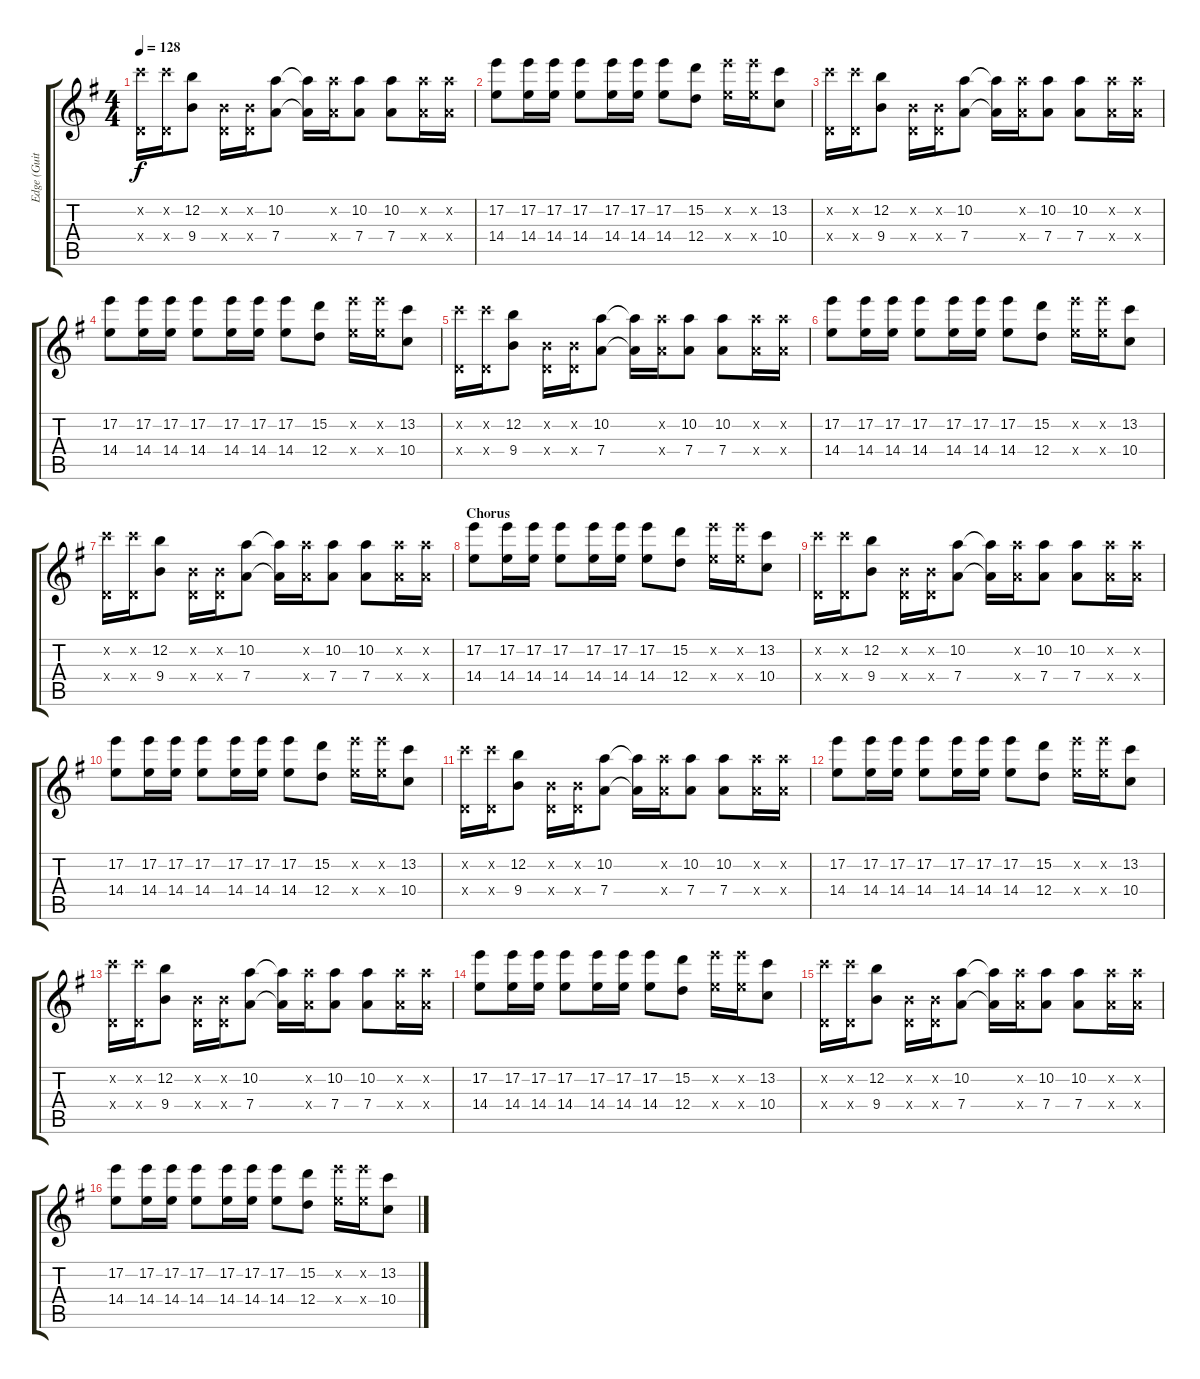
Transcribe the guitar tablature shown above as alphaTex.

\track ("Edge (Guitar 2)" "Edge (Guit") {instrument distortionguitar}
\staff {score tabs}
\tuning (E4 B3 G3 D3 A2 E2) {hide}
\ts (4 4)
\tempo 128
\clef g2
\ks g
(13.2{x} 0.4{x}).16{dy f} (13.2{x} 0.4{x}).16 (12.2 9.4).8 (0.2{x} 0.4{x}).16 (0.2{x} 0.4{x}).16 (10.2 7.4).8 (10.2{t} 7.4{t}).16 (10.2{x} 7.4{x}).16 (10.2 7.4).8 (10.2 7.4).8 (10.2{x} 7.4{x}).16 (10.2{x} 7.4{x}).16 |
(17.2 14.4).8 (17.2 14.4).16 (17.2 14.4).16 (17.2 14.4).8 (17.2 14.4).16 (17.2 14.4).16 (17.2 14.4).8 (15.2 12.4).8 (17.2{x} 14.4{x}).16 (17.2{x} 14.4{x}).16 (13.2 10.4).8 |
(13.2{x} 0.4{x}).16 (13.2{x} 0.4{x}).16 (12.2 9.4).8 (0.2{x} 0.4{x}).16 (0.2{x} 0.4{x}).16 (10.2 7.4).8 (10.2{t} 7.4{t}).16 (10.2{x} 7.4{x}).16 (10.2 7.4).8 (10.2 7.4).8 (10.2{x} 7.4{x}).16 (10.2{x} 7.4{x}).16 |
(17.2 14.4).8 (17.2 14.4).16 (17.2 14.4).16 (17.2 14.4).8 (17.2 14.4).16 (17.2 14.4).16 (17.2 14.4).8 (15.2 12.4).8 (17.2{x} 14.4{x}).16 (17.2{x} 14.4{x}).16 (13.2 10.4).8 |
(13.2{x} 0.4{x}).16 (13.2{x} 0.4{x}).16 (12.2 9.4).8 (0.2{x} 0.4{x}).16 (0.2{x} 0.4{x}).16 (10.2 7.4).8 (10.2{t} 7.4{t}).16 (10.2{x} 7.4{x}).16 (10.2 7.4).8 (10.2 7.4).8 (10.2{x} 7.4{x}).16 (10.2{x} 7.4{x}).16 |
(17.2 14.4).8 (17.2 14.4).16 (17.2 14.4).16 (17.2 14.4).8 (17.2 14.4).16 (17.2 14.4).16 (17.2 14.4).8 (15.2 12.4).8 (17.2{x} 14.4{x}).16 (17.2{x} 14.4{x}).16 (13.2 10.4).8 |
(13.2{x} 0.4{x}).16 (13.2{x} 0.4{x}).16 (12.2 9.4).8 (0.2{x} 0.4{x}).16 (0.2{x} 0.4{x}).16 (10.2 7.4).8 (10.2{t} 7.4{t}).16 (10.2{x} 7.4{x}).16 (10.2 7.4).8 (10.2 7.4).8 (10.2{x} 7.4{x}).16 (10.2{x} 7.4{x}).16 |
\section ("" "Chorus")
(17.2 14.4).8 (17.2 14.4).16 (17.2 14.4).16 (17.2 14.4).8 (17.2 14.4).16 (17.2 14.4).16 (17.2 14.4).8 (15.2 12.4).8 (17.2{x} 14.4{x}).16 (17.2{x} 14.4{x}).16 (13.2 10.4).8 |
(13.2{x} 0.4{x}).16 (13.2{x} 0.4{x}).16 (12.2 9.4).8 (0.2{x} 0.4{x}).16 (0.2{x} 0.4{x}).16 (10.2 7.4).8 (10.2{t} 7.4{t}).16 (10.2{x} 7.4{x}).16 (10.2 7.4).8 (10.2 7.4).8 (10.2{x} 7.4{x}).16 (10.2{x} 7.4{x}).16 |
(17.2 14.4).8 (17.2 14.4).16 (17.2 14.4).16 (17.2 14.4).8 (17.2 14.4).16 (17.2 14.4).16 (17.2 14.4).8 (15.2 12.4).8 (17.2{x} 14.4{x}).16 (17.2{x} 14.4{x}).16 (13.2 10.4).8 |
(13.2{x} 0.4{x}).16 (13.2{x} 0.4{x}).16 (12.2 9.4).8 (0.2{x} 0.4{x}).16 (0.2{x} 0.4{x}).16 (10.2 7.4).8 (10.2{t} 7.4{t}).16 (10.2{x} 7.4{x}).16 (10.2 7.4).8 (10.2 7.4).8 (10.2{x} 7.4{x}).16 (10.2{x} 7.4{x}).16 |
(17.2 14.4).8 (17.2 14.4).16 (17.2 14.4).16 (17.2 14.4).8 (17.2 14.4).16 (17.2 14.4).16 (17.2 14.4).8 (15.2 12.4).8 (17.2{x} 14.4{x}).16 (17.2{x} 14.4{x}).16 (13.2 10.4).8 |
(13.2{x} 0.4{x}).16 (13.2{x} 0.4{x}).16 (12.2 9.4).8 (0.2{x} 0.4{x}).16 (0.2{x} 0.4{x}).16 (10.2 7.4).8 (10.2{t} 7.4{t}).16 (10.2{x} 7.4{x}).16 (10.2 7.4).8 (10.2 7.4).8 (10.2{x} 7.4{x}).16 (10.2{x} 7.4{x}).16 |
(17.2 14.4).8 (17.2 14.4).16 (17.2 14.4).16 (17.2 14.4).8 (17.2 14.4).16 (17.2 14.4).16 (17.2 14.4).8 (15.2 12.4).8 (17.2{x} 14.4{x}).16 (17.2{x} 14.4{x}).16 (13.2 10.4).8 |
(13.2{x} 0.4{x}).16 (13.2{x} 0.4{x}).16 (12.2 9.4).8 (0.2{x} 0.4{x}).16 (0.2{x} 0.4{x}).16 (10.2 7.4).8 (10.2{t} 7.4{t}).16 (10.2{x} 7.4{x}).16 (10.2 7.4).8 (10.2 7.4).8 (10.2{x} 7.4{x}).16 (10.2{x} 7.4{x}).16 |
(17.2 14.4).8 (17.2 14.4).16 (17.2 14.4).16 (17.2 14.4).8 (17.2 14.4).16 (17.2 14.4).16 (17.2 14.4).8 (15.2 12.4).8 (17.2{x} 14.4{x}).16 (17.2{x} 14.4{x}).16 (13.2 10.4).8
